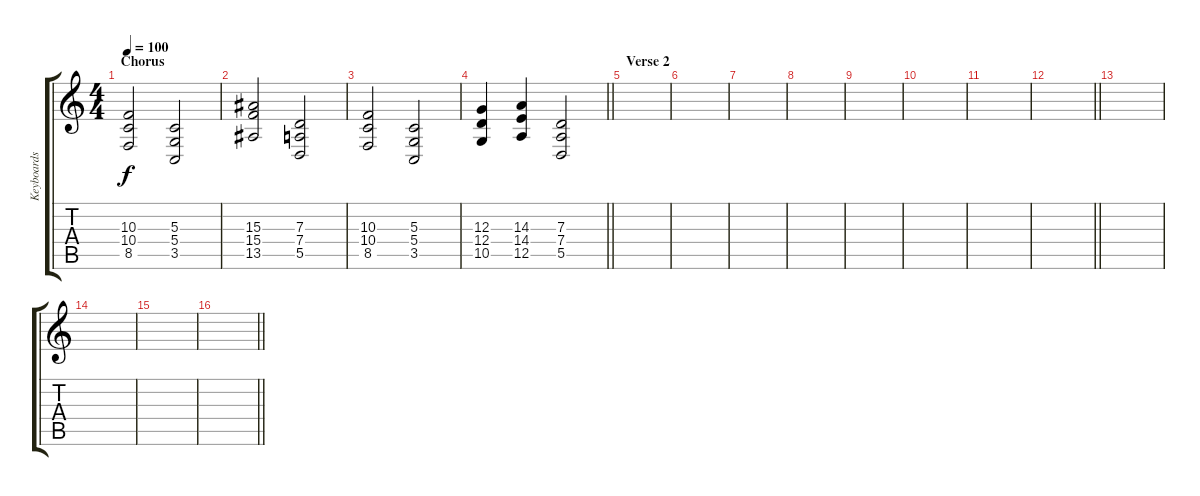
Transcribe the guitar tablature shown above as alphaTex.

\track ("Keyboards" "Keyboards") {instrument choiraahs}
\staff {score tabs}
\tuning (E4 B3 G3 D3 A2 E2) {hide}
\ts (4 4)
\section ("" "Chorus")
\tempo 100
\clef g2
\ks c
(10.3 10.4 8.5).2{dy f} (5.3 5.4 3.5).2 |
(15.3 15.4 13.5).2 (7.3 7.4 5.5).2 |
(10.3 10.4 8.5).2 (5.3 5.4 3.5).2 |
\barLineRight lightlight
(12.3 12.4 10.5).4 (14.3 14.4 12.5).4 (7.3 7.4 5.5).2 |
\section ("" "Verse 2")
|
|
|
|
|
|
|
\barLineRight lightlight
|
|
|
|
\barLineRight lightlight
